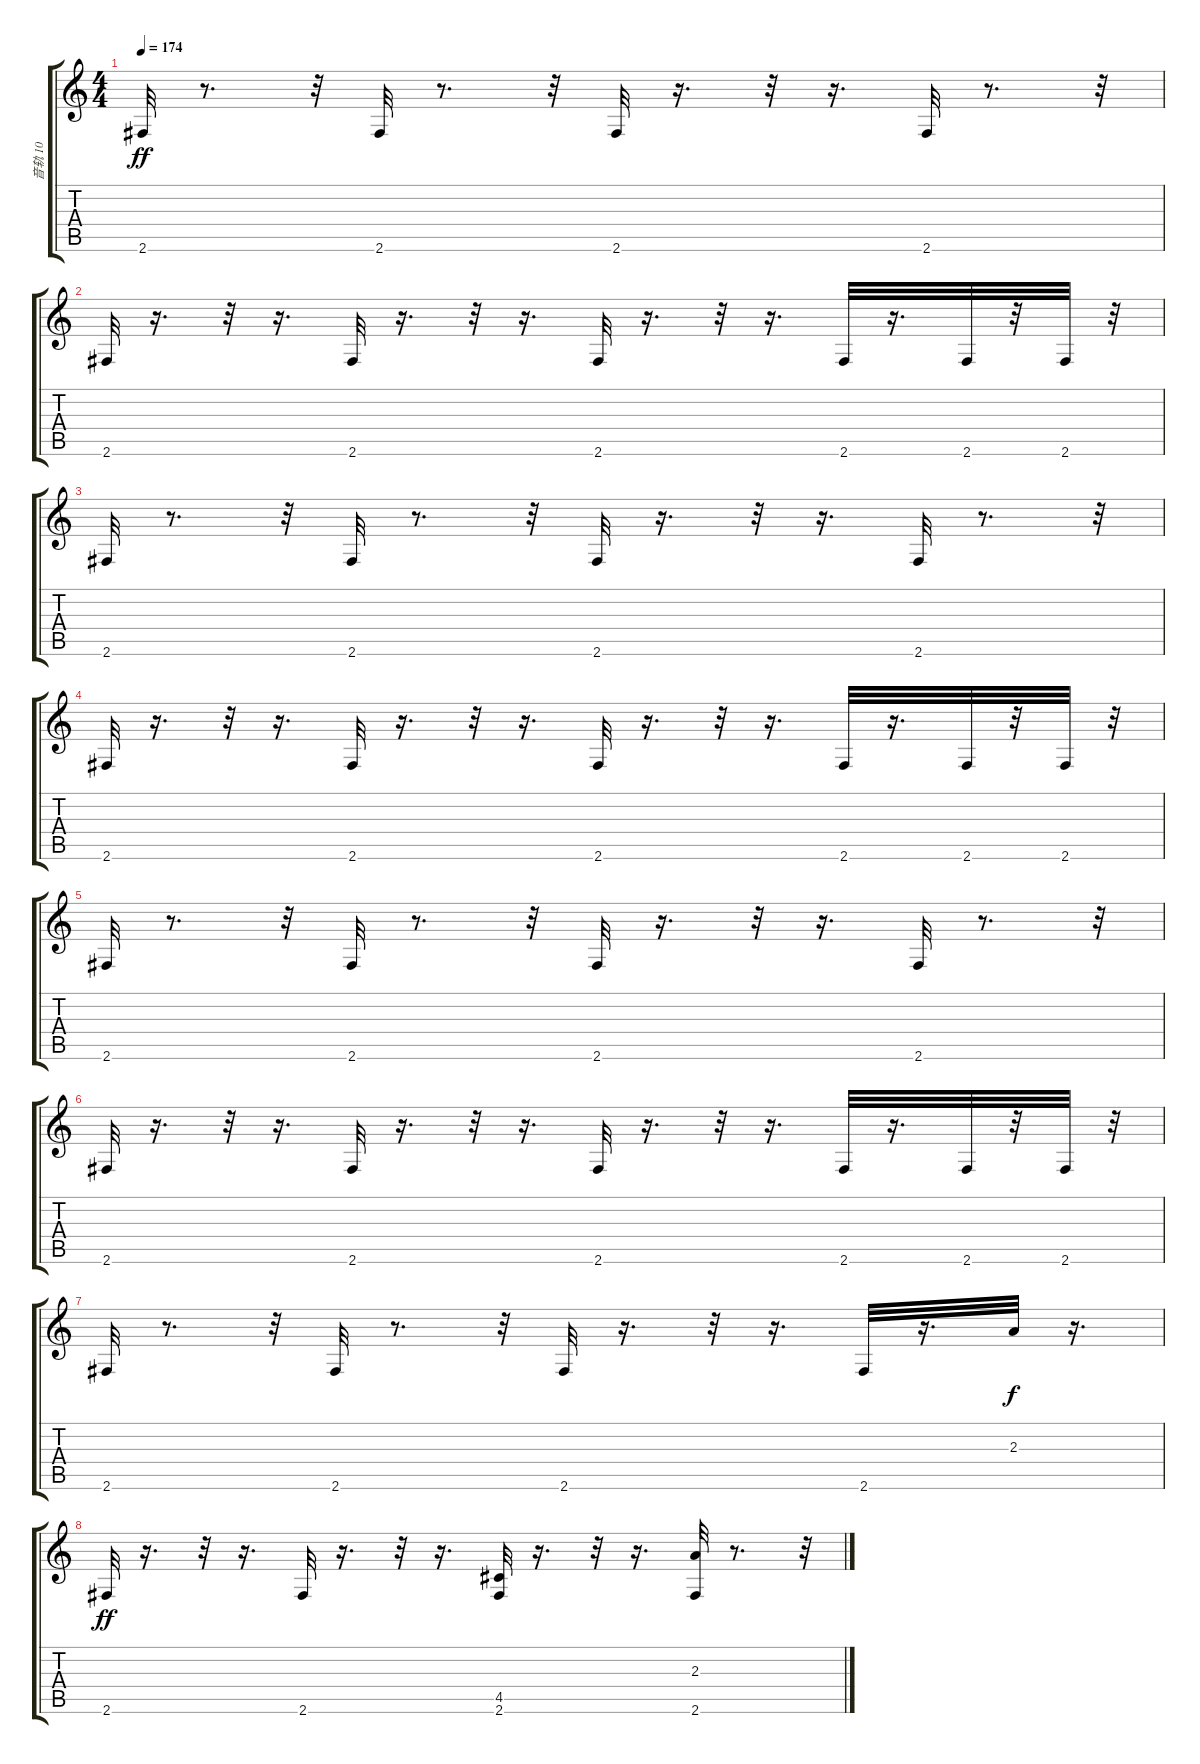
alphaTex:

\track ("音轨 10" "音轨 10") {instrument acousticguitarsteel}
\staff {score tabs}
\tuning (E4 B3 G3 D3 A2 E2) {hide}
\ts (4 4)
\tempo 174
\clef g2
\ks c
2.6.32{dy ff} r.8{d} r.32 2.6.32 r.8{d} r.32 2.6.32 r.16{d} r.32 r.16{d} 2.6.32 r.8{d} r.32 |
2.6.32 r.16{d} r.32 r.16{d} 2.6.32 r.16{d} r.32 r.16{d} 2.6.32 r.16{d} r.32 r.16{d} 2.6.32 r.16{d} 2.6.32 r.32 2.6.32 r.32 |
2.6.32 r.8{d} r.32 2.6.32 r.8{d} r.32 2.6.32 r.16{d} r.32 r.16{d} 2.6.32 r.8{d} r.32 |
2.6.32 r.16{d} r.32 r.16{d} 2.6.32 r.16{d} r.32 r.16{d} 2.6.32 r.16{d} r.32 r.16{d} 2.6.32 r.16{d} 2.6.32 r.32 2.6.32 r.32 |
2.6.32 r.8{d} r.32 2.6.32 r.8{d} r.32 2.6.32 r.16{d} r.32 r.16{d} 2.6.32 r.8{d} r.32 |
2.6.32 r.16{d} r.32 r.16{d} 2.6.32 r.16{d} r.32 r.16{d} 2.6.32 r.16{d} r.32 r.16{d} 2.6.32 r.16{d} 2.6.32 r.32 2.6.32 r.32 |
2.6.32 r.8{d} r.32 2.6.32 r.8{d} r.32 2.6.32 r.16{d} r.32 r.16{d} 2.6.32 r.16{d} 2.3.32{dy f} r.16{d} |
2.6.32{dy ff} r.16{d} r.32 r.16{d} 2.6.32 r.16{d} r.32 r.16{d} (4.5 2.6).32 r.16{d} r.32 r.16{d} (2.3 2.6).32 r.8{d} r.32
